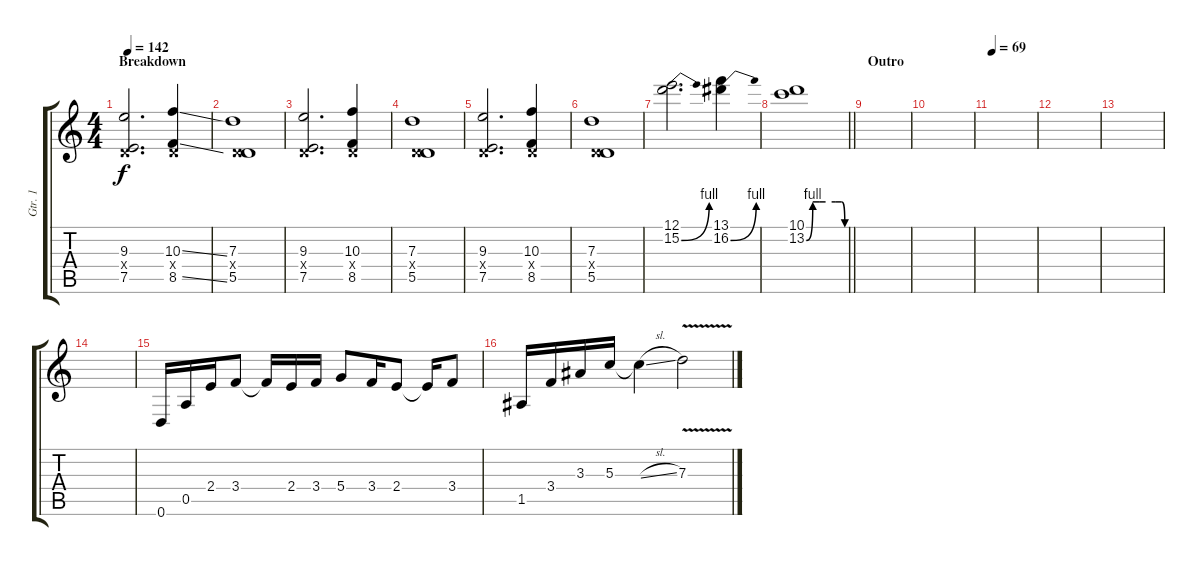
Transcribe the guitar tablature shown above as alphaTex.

\track ("Gtr. 1" "Gtr. 1") {instrument distortionguitar}
\staff {score tabs}
\tuning (E4 B3 G3 D3 A2 D2) {hide}
\ts (4 4)
\section ("" "Breakdown")
\tempo 142
\clef g2
\ks c
(9.3 0.4{x} 7.5).2{d dy f} (10.3{ss} 0.4{x} 8.5{ss}).4 |
(7.3 0.4{x} 5.5).1 |
(9.3 0.4{x} 7.5).2{d} (10.3 0.4{x} 8.5).4 |
(7.3 0.4{x} 5.5).1 |
(9.3 0.4{x} 7.5).2{d} (10.3 0.4{x} 8.5).4 |
(7.3 0.4{x} 5.5).1 |
(12.1 15.2{be (bend 0 0 60 4)}).2{d} (13.1 16.2{be (bend 0 0 60 4)}).4 |
\barLineRight lightlight
(10.1 13.2{be (custom 0 0 10 4 20 4 30 4 45 4 55 4 60 0)}).1 |
\section ("" "Outro")
|
|
\tempo 69
|
|
|
|
0.6.16 0.5.16 2.4.16 3.4.8 3.4{t}.16 2.4.16 3.4.16 5.4.8 3.4.16 2.4.8 2.4{t}.16 3.4.8 |
1.5.16 3.4.16 3.3.16 5.3.16 5.3{sl t}.4 7.3{v}.2
